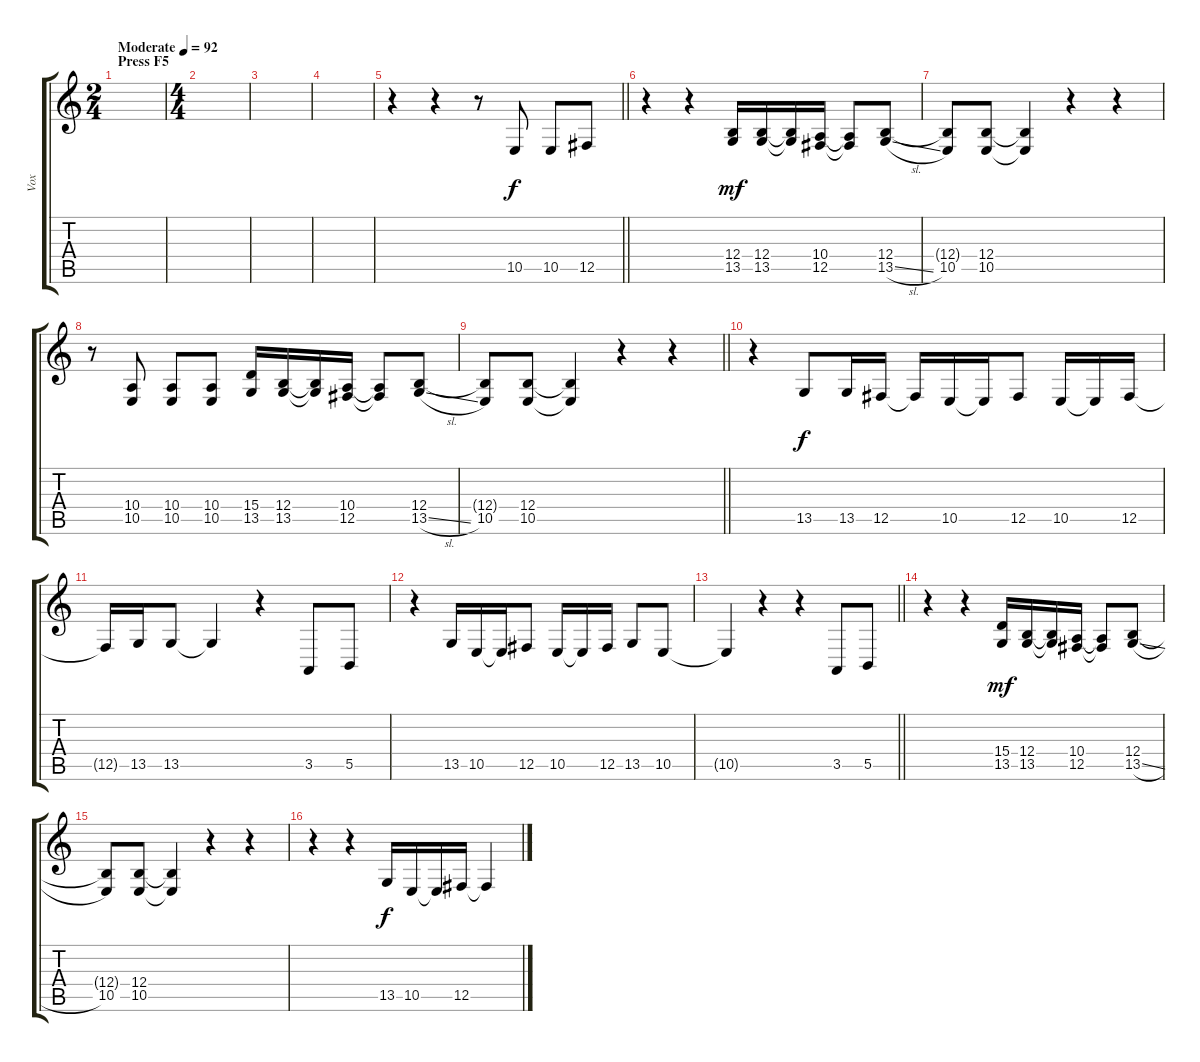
\track ("Vox" "Vox") {instrument fx7echoes}
\staff {score tabs}
\tuning (Db4 Ab3 E3 B2 Gb2 Db2) {hide}
\ts (2 4)
\section ("" "Press F5")
\tempo (92 "Moderate")
\clef g2
\ks c
|
\ts (4 4)
|
|
|
\barLineRight lightlight
r.4 r.4 r.8 10.5.8 10.5.8 12.5.8 |
\section ("" "")
r.4 r.4 (12.4 13.5).16{dy mf} (12.4 13.5).16 (12.4{t} 13.5{t}).16 (10.4 12.5).16 (10.4{t} 12.5{t}).8 (12.4 13.5{sl}).8 |
(12.4{t} 10.5).8 (12.4 10.5).8 (12.4{t} 10.5{t}).4 r.4 r.4 |
r.8 (10.4 10.5).8 (10.4 10.5).8 (10.4 10.5).8 (15.4 13.5).16 (12.4 13.5).16 (12.4{t} 13.5{t}).16 (10.4 12.5).16 (10.4{t} 12.5{t}).8 (12.4 13.5{sl}).8 |
\barLineRight lightlight
(12.4{t} 10.5).8 (12.4 10.5).8 (12.4{t} 10.5{t}).4 r.4 r.4 |
r.4 13.5.8{dy f} 13.5.16 12.5.16 12.5{t}.16 10.5.16 10.5{t}.16 12.5.8 10.5.16 10.5{t}.16 12.5.16 |
12.5{t}.16 13.5.16 13.5.8 13.5{t}.4 r.4 3.5.8 5.5.8 |
r.4 13.5.16 10.5.16 10.5{t}.16 12.5.8 10.5.16 10.5{t}.16 12.5.16 13.5.8 10.5.8 |
\barLineRight lightlight
10.5{t}.4 r.4 r.4 3.5.8 5.5.8 |
r.4 r.4 (15.4 13.5).16{dy mf} (12.4 13.5).16 (12.4{t} 13.5{t}).16 (10.4 12.5).16 (10.4{t} 12.5{t}).8 (12.4 13.5{sl}).8 |
(12.4{t} 10.5).8 (12.4 10.5).8 (12.4{t} 10.5{t}).4 r.4 r.4 |
r.4 r.4 13.5.16{dy f} 10.5.16 10.5{t}.16 12.5.16 12.5{t}.4
